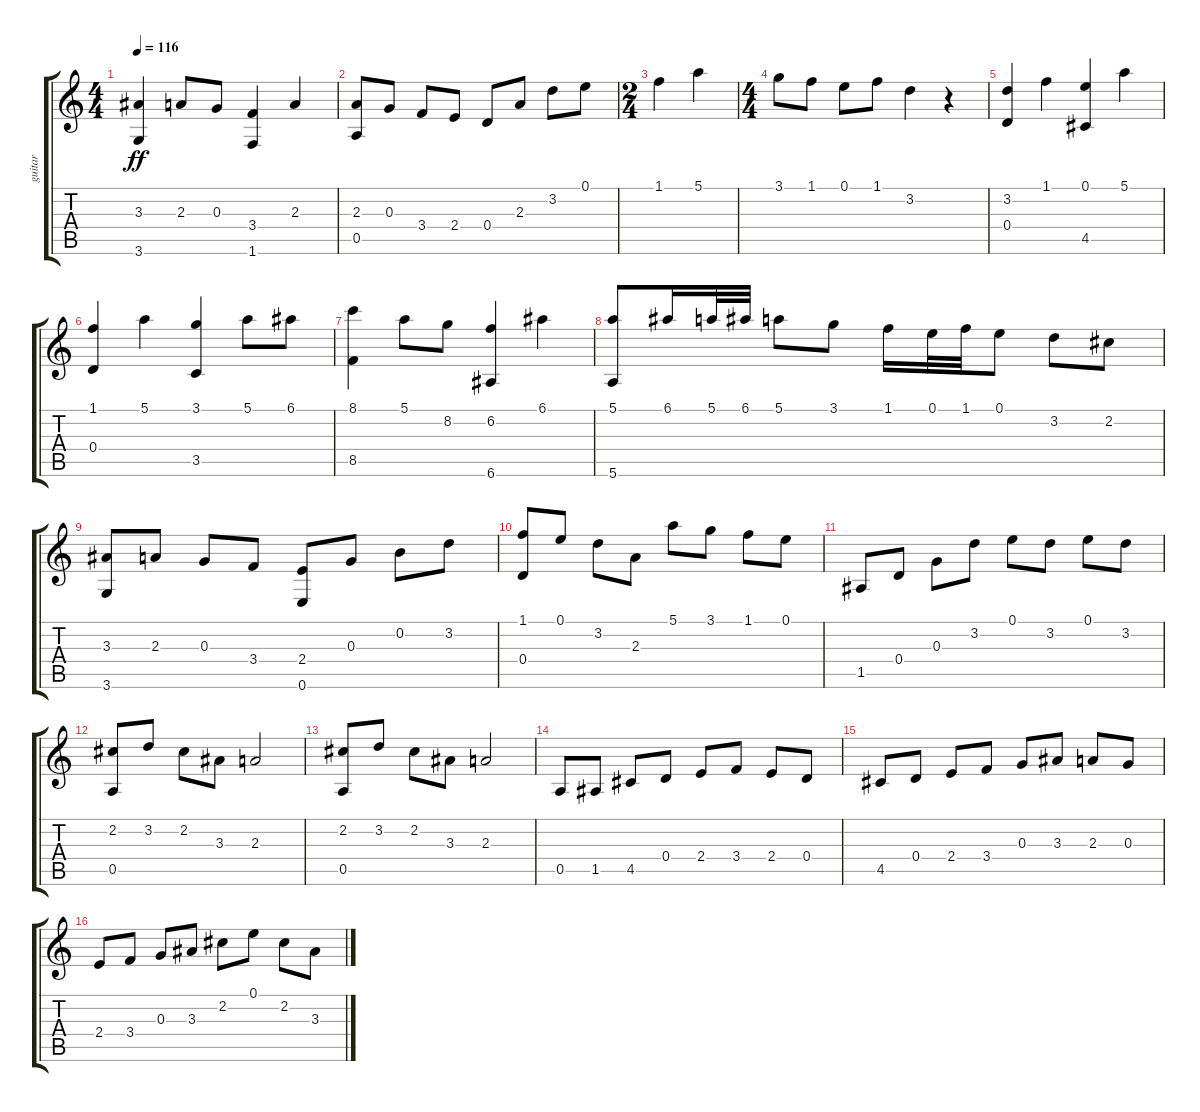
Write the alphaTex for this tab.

\track ("guitar" "guitar") {instrument acousticguitarsteel}
\staff {score tabs}
\tuning (E4 B3 G3 D3 A2 E2) {hide}
\ts (4 4)
\tempo 116
\clef g2
\ks c
(3.3 3.6).4{dy ff} 2.3.8 0.3.8 (3.4 1.6).4 2.3.4 |
(2.3 0.5).8 0.3.8 3.4.8 2.4.8 0.4.8 2.3.8 3.2.8 0.1.8 |
\ts (2 4)
1.1.4 5.1.4 |
\ts (4 4)
3.1.8 1.1.8 0.1.8 1.1.8 3.2.4 r.4 |
(3.2 0.4).4 1.1.4 (0.1 4.5).4 5.1.4 |
(1.1 0.4).4 5.1.4 (3.1 3.5).4 5.1.8 6.1.8 |
(8.1 8.5).4 5.1.8 8.2.8 (6.2 6.6).4 6.1.4 |
(5.1 5.6).8 6.1.16 5.1.32 6.1.32 5.1.8 3.1.8 1.1.16 0.1.32 1.1.32 0.1.8 3.2.8 2.2.8 |
(3.3 3.6).8 2.3.8 0.3.8 3.4.8 (2.4 0.6).8 0.3.8 0.2.8 3.2.8 |
(1.1 0.4).8 0.1.8 3.2.8 2.3.8 5.1.8 3.1.8 1.1.8 0.1.8 |
1.5.8 0.4.8 0.3.8 3.2.8 0.1.8 3.2.8 0.1.8 3.2.8 |
(2.2 0.5).8 3.2.8 2.2.8 3.3.8 2.3.2 |
(2.2 0.5).8 3.2.8 2.2.8 3.3.8 2.3.2 |
0.5.8 1.5.8 4.5.8 0.4.8 2.4.8 3.4.8 2.4.8 0.4.8 |
4.5.8 0.4.8 2.4.8 3.4.8 0.3.8 3.3.8 2.3.8 0.3.8 |
2.4.8 3.4.8 0.3.8 3.3.8 2.2.8 0.1.8 2.2.8 3.3.8
